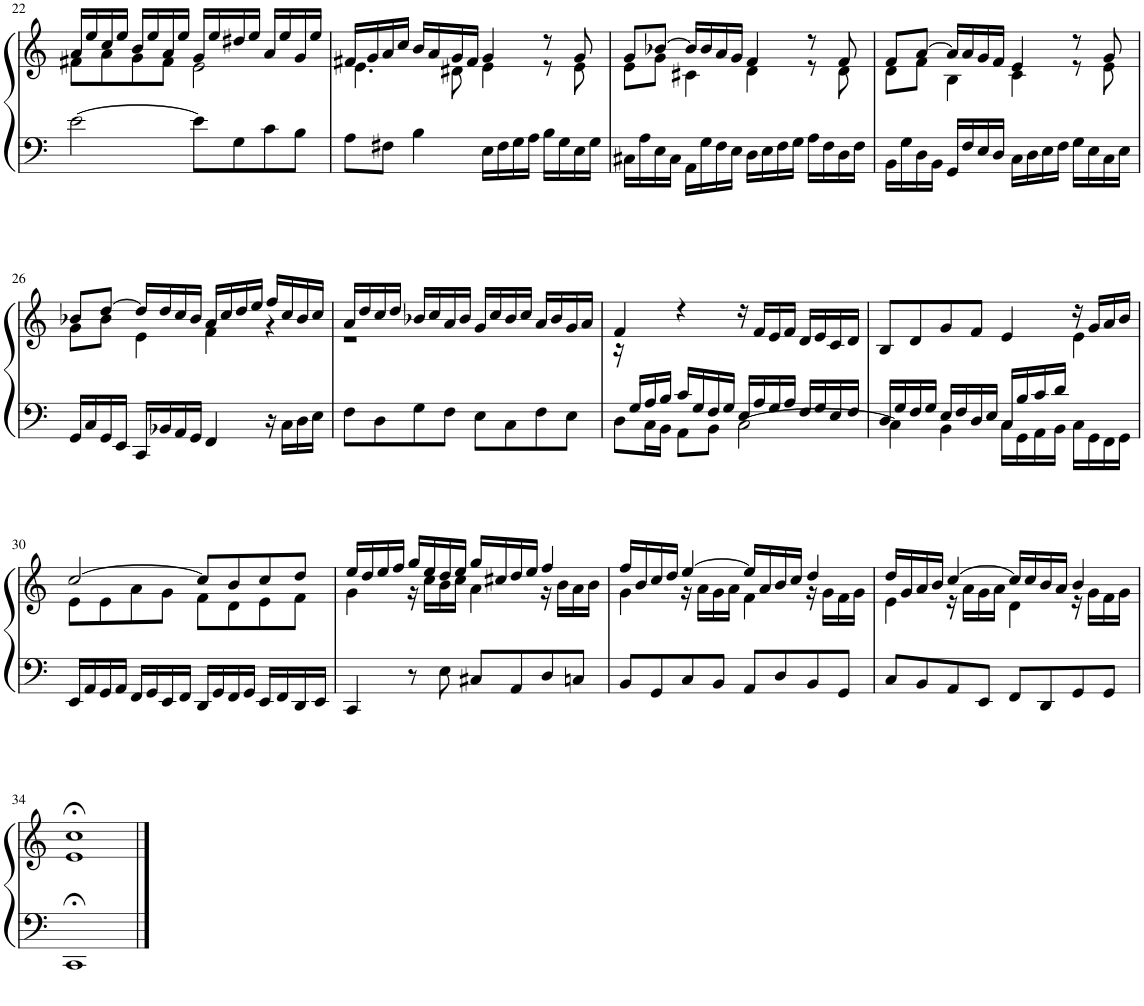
**kern	**kern
*part1	*part1
*staff2	*staff1
*I"Harpsichord	*
*I'Hpschd	*
!!LO:PB:g=z
*clefF4	*clefG2
*k[]	*k[]
*M4/4	*M4/4
=22	=22
*	*^
[2e\	16a/LL	8f#X\L
.	16ee/	.
.	16cc/	8a\
.	16ee/JJ	.
.	16b/LL	8g\
.	16ee/	.
.	16a/	8f#\J
.	16ee/JJ	.
8e\L]	16g/LL	2e\
.	16ee/	.
8G\	16dd#X/	.
.	16ee/JJ	.
8c\	16a/LL	.
.	16ee/	.
8B\J	16g/	.
.	16ee/JJ	.
=23	=23	=23
8A\L	16f#X/LL	4.e\
.	16g/	.
8F#X\J	16a/	.
.	16cc/JJ	.
4B\	16b/LL	.
.	16a/	.
.	16g/	8d#X\
.	16f#/JJ	.
16E\LL	4g/	4e\
16F#\	.	.
16G\	.	.
16A\JJ	.	.
16B\LL	8r	8r
16G\	.	.
16E\	8g/	8e\
16G\JJ	.	.
=24	=24	=24
16C#X\LL	8g/L	8e\L
16A\	.	.
16E\	[8b-X/J	8g\J
16C#\JJ	.	.
16AA\LL	16b-/LL]	4c#X\
16G\	16b-/	.
16F\	16a/	.
16E\JJ	16g/JJ	.
16D\LL	4f/	4d\
16E\	.	.
16F\	.	.
16G\JJ	.	.
16A\LL	8r	8r
16F\	.	.
16D\	8f/	8d\
16F\JJ	.	.
=25	=25	=25
16BB\LL	8f/L	8d\L
16G\	.	.
16D\	[8a/J	8f\J
16BB\JJ	.	.
16GG/LL	16a/LL]	4B\
16F/	16a/	.
16E/	16g/	.
16D/JJ	16f/JJ	.
16C\LL	4e/	4c\
16D\	.	.
16E\	.	.
16F\JJ	.	.
16G\LL	8r	8r
16E\	.	.
16C\	8g/	8e\
16E\JJ	.	.
!!LO:LB:g=z	!!
=26	=26	=26
16GG/LL	8b-X/L	8g\L
16C/	.	.
16GG/	[8dd/J	8b-\J
16EE/JJ	.	.
16CC/LL	16dd/LL]	4e\
16BB-X/	16dd/	.
16AA/	16cc/	.
16GG/JJ	16b-/JJ	.
4FF/	16a/LL	4f\
.	16cc/	.
.	16dd/	.
.	16ee/JJ	.
16r	16ff/LL	4r
16C\LL	16cc/	.
16D\	16b-/	.
16E\JJ	16cc/JJ	.
=27	=27	=27
8F\L	16a/LL	1r
.	16dd/	.
8D\	16cc/	.
.	16dd/JJ	.
8G\	16b-X/LL	.
.	16cc/	.
8F\J	16a/	.
.	16b-/JJ	.
8E\L	16g/LL	.
.	16cc/	.
8C\	16b-/	.
.	16cc/JJ	.
8F\	16a/LL	.
.	16b-/	.
8E\J	16g/	.
.	16a/JJ	.
=28	=28	=28
*^	*	*
16ryy	8D\L	4f/	16r
16G/LL	.	.	2...ryy
16A/	16C\L	.	.
16B/JJ	16BB\JJ	.	.
16c/LL	8AA\L	4r	.
16G/	.	.	.
16F/	8BB\J	.	.
16G/JJ	.	.	.
16E/LL	[2C\	16r	.
16A/	.	16f/LL	.
16G/	.	16e/	.
16A/JJ	.	16f/JJ	.
16F/LL	.	16d/LL	.
16G/	.	16e/	.
16E/	.	16c/	.
16F/JJ	.	16d/JJ	.
=29	=29	=29	=29
16D/LL	4C\]	8B/L	2.ryy
16G/	.	.	.
16F/	.	8d/	.
16G/JJ	.	.	.
16E/LL	4BB\	8g/	.
16F/	.	.	.
16D/	.	8f/J	.
16E/JJ	.	.	.
16C/LL	16C\LL	4e/	.
16B/	16GG\	.	.
16c/	16AA\	.	.
16d/JJ	16BB\JJ	.	.
4ryy	16C\LL	16r	4e\
.	16GG\	16g/LL	.
.	16FF\	16a/	.
.	16GG\JJ	16b/JJ	.
*v	*v	*	*
!!LO:LB:g=z	!!
=30	=30	=30
16EE/LL	[2cc/	8e\L
16AA/	.	.
16GG/	.	8e\
16AA/JJ	.	.
16FF/LL	.	8a\
16GG/	.	.
16EE/	.	8g\J
16FF/JJ	.	.
16DD/LL	8cc/L]	8f\L
16GG/	.	.
16FF/	8b/	8d\
16GG/JJ	.	.
16EE/LL	8cc/	8e\
16FF/	.	.
16DD/	8dd/J	8f\J
16EE/JJ	.	.
=31	=31	=31
4CC/	16ee/LL	4g\
.	16dd/	.
.	16ee/	.
.	16ff/JJ	.
8r	16gg/LL	16r
.	16ee/	16cc\LL
8E\	16dd/	16b\
.	16ee/JJ	16cc\JJ
8C#X/L	16gg/LL	4a\
.	16cc#X/	.
8AA/	16dd/	.
.	16ee/JJ	.
8D/	4ff/	16r
.	.	16b\LL
8Cn/J	.	16a\
.	.	16b\JJ
=32	=32	=32
8BB/L	16ff/LL	4g\
.	16b/	.
8GG/	16cc/	.
.	16dd/JJ	.
8C/	[4ee/	16r
.	.	16a\LL
8BB/J	.	16g\
.	.	16a\JJ
8AA/L	16ee/LL]	4f\
.	16a/	.
8D/	16b/	.
.	16cc/JJ	.
8BB/	4dd/	16r
.	.	16g\LL
8GG/J	.	16f\
.	.	16g\JJ
=33	=33	=33
8C/L	16dd/LL	4e\
.	16g/	.
8BB/	16a/	.
.	16b/JJ	.
8AA/	[4cc/	16r
.	.	16a\LL
8EE/J	.	16g\
.	.	16a\JJ
8FF/L	16cc/LL]	4d\
.	16cc/	.
8DD/	16b/	.
.	16a/JJ	.
8GG/	4b/	16r
.	.	16g\LL
8GG/J	.	16f\
.	.	16g\JJ
!!LO:LB:g=z	!!
=34	=34	=34
1CC;<	1cc;<	1e
*	*v	*v
==	==
*-	*-
